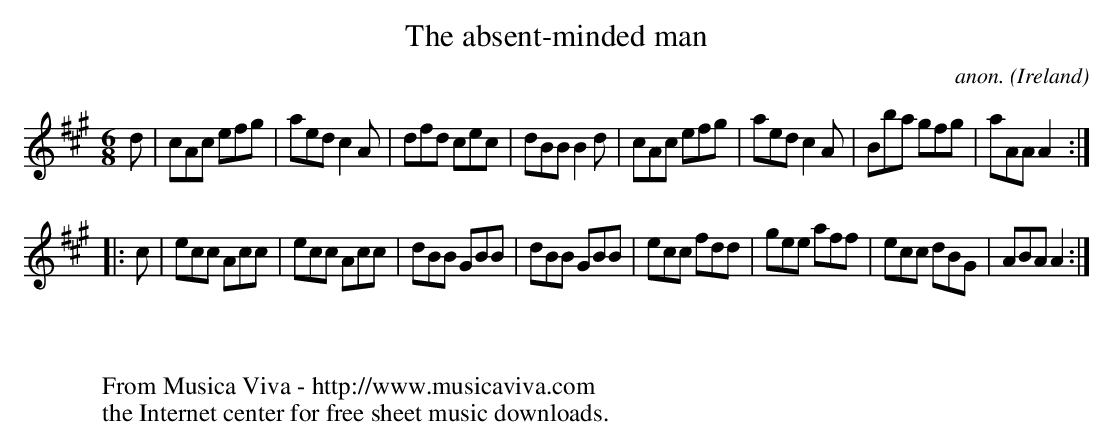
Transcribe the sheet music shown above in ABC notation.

X:1
T:The absent-minded man
C:anon.
O:Ireland
M:6/8
L:1/8
K:A
d|cAc efg|aed c2A|dfd cec|dBB B2d|cAc efg|aed c2A|Bba gfg|aAA A2:|
|:c|ecc Acc|ecc Acc|dBB GBB|dBB GBB|ecc fdd|gee aff|ecc dBG|ABA A2:|
W:
W:
W:  From Musica Viva - http://www.musicaviva.com
W:  the Internet center for free sheet music downloads.
